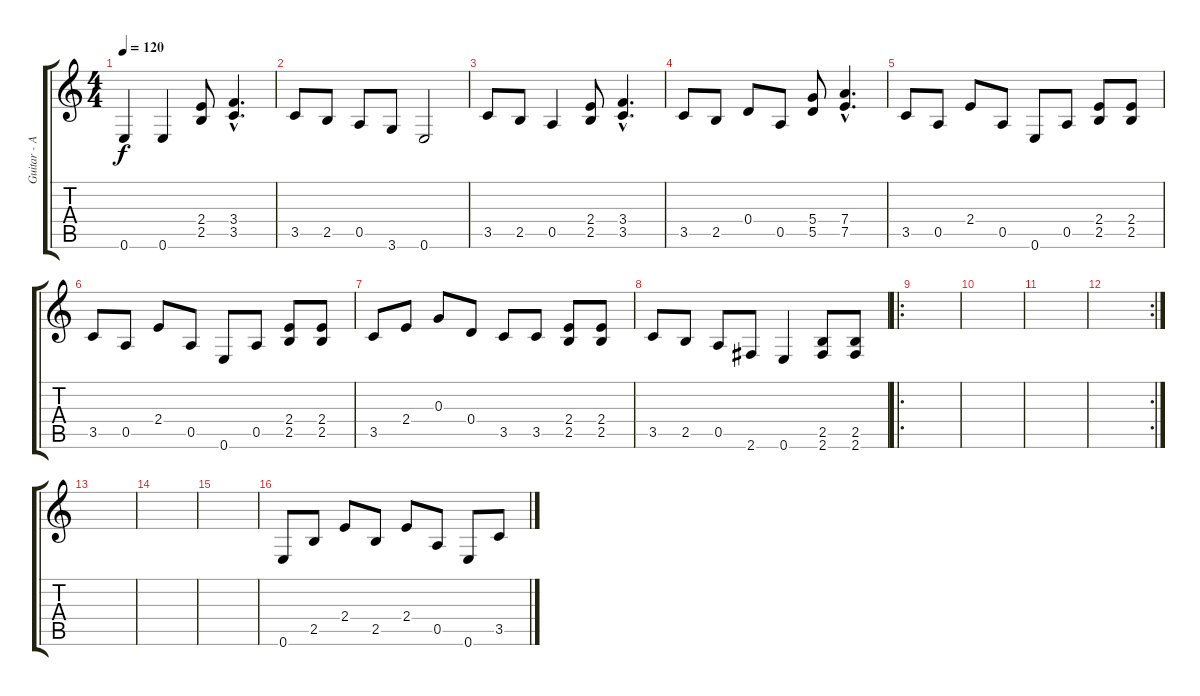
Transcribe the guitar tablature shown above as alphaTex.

\track ("Guitar - Acoustic" "Guitar - A") {instrument acousticguitarsteel}
\staff {score tabs}
\tuning (E4 B3 G3 D3 A2 E2) {hide}
\ts (4 4)
\tempo 120
\clef g2
\ks c
0.6.4{dy f} 0.6.4 (2.4 2.5).8 (3.4{hac} 3.5{hac}).4{d} |
3.5.8 2.5.8 0.5.8 3.6.8 0.6.2 |
3.5.8 2.5.8 0.5.4 (2.4 2.5).8 (3.4{hac} 3.5{hac}).4{d} |
3.5.8 2.5.8 0.4.8 0.5.8 (5.4 5.5).8 (7.4{hac} 7.5{hac}).4{d} |
3.5.8 0.5.8 2.4.8 0.5.8 0.6.8 0.5.8 (2.4 2.5).8 (2.4 2.5).8 |
3.5.8 0.5.8 2.4.8 0.5.8 0.6.8 0.5.8 (2.4 2.5).8 (2.4 2.5).8 |
3.5.8 2.4.8 0.3.8 0.4.8 3.5.8 3.5.8 (2.4 2.5).8 (2.4 2.5).8 |
3.5.8 2.5.8 0.5.8 2.6.8 0.6.4 (2.5 2.6).8 (2.5 2.6).8 |
\ro
|
|
|
\rc 2
|
|
|
|
0.6.8 2.5.8 2.4.8 2.5.8 2.4.8 0.5.8 0.6.8 3.5.8
